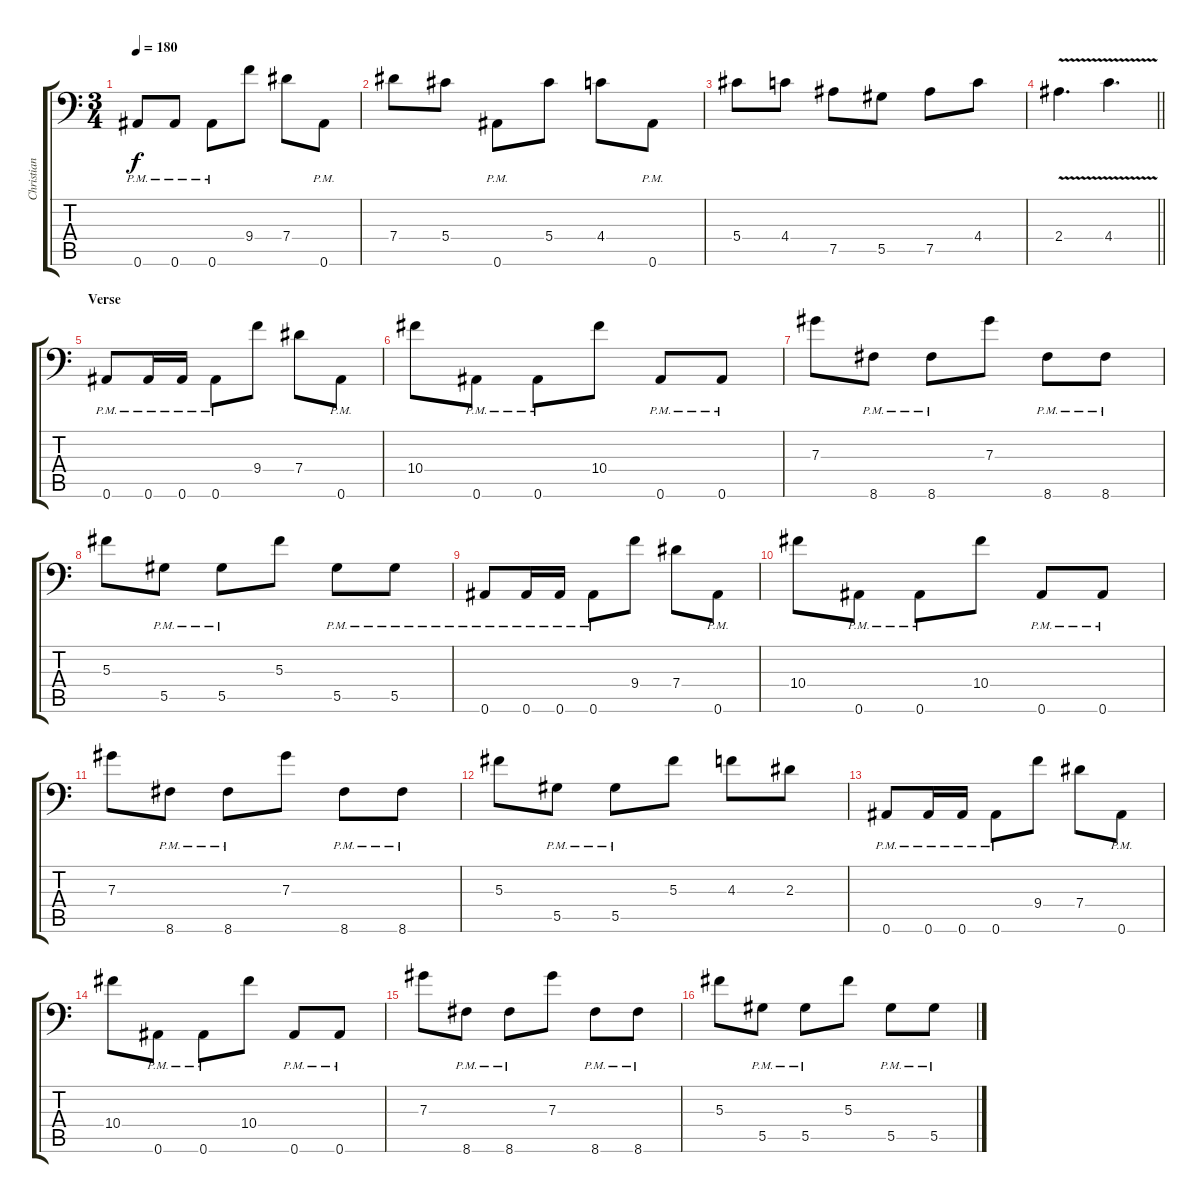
\track ("Christian Abbott" "Christian ") {instrument distortionguitar}
\staff {score tabs}
\tuning (Bb3 F3 Db3 Ab2 Eb2 Bb1) {hide}
\ts (3 4)
\tempo 180
\clef f4
\ks c
0.6{pm}.8{dy f} 0.6{pm}.8 0.6{pm}.8 9.4.8 7.4.8 0.6{pm}.8 |
7.4.8 5.4.8 0.6{pm}.8 5.4.8 4.4.8 0.6{pm}.8 |
5.4.8 4.4.8 7.5.8 5.5.8 7.5.8 4.4.8 |
\barLineRight lightlight
2.4{v}.4{d} 4.4{v}.4{d} |
\section ("" "Verse")
0.6{pm}.8 0.6{pm}.16 0.6{pm}.16 0.6{pm}.8 9.4.8 7.4.8 0.6{pm}.8 |
10.4.8 0.6{pm}.8 0.6{pm}.8 10.4.8 0.6{pm}.8 0.6{pm}.8 |
7.3.8 8.6{pm}.8 8.6{pm}.8 7.3.8 8.6{pm}.8 8.6{pm}.8 |
5.3.8 5.5{pm}.8 5.5{pm}.8 5.3.8 5.5{pm}.8 5.5{pm}.8 |
0.6{pm}.8 0.6{pm}.16 0.6{pm}.16 0.6{pm}.8 9.4.8 7.4.8 0.6{pm}.8 |
10.4.8 0.6{pm}.8 0.6{pm}.8 10.4.8 0.6{pm}.8 0.6{pm}.8 |
7.3.8 8.6{pm}.8 8.6{pm}.8 7.3.8 8.6{pm}.8 8.6{pm}.8 |
5.3.8 5.5{pm}.8 5.5{pm}.8 5.3.8 4.3.8 2.3.8 |
0.6{pm}.8 0.6{pm}.16 0.6{pm}.16 0.6{pm}.8 9.4.8 7.4.8 0.6{pm}.8 |
10.4.8 0.6{pm}.8 0.6{pm}.8 10.4.8 0.6{pm}.8 0.6{pm}.8 |
7.3.8 8.6{pm}.8 8.6{pm}.8 7.3.8 8.6{pm}.8 8.6{pm}.8 |
5.3.8 5.5{pm}.8 5.5{pm}.8 5.3.8 5.5{pm}.8 5.5{pm}.8
